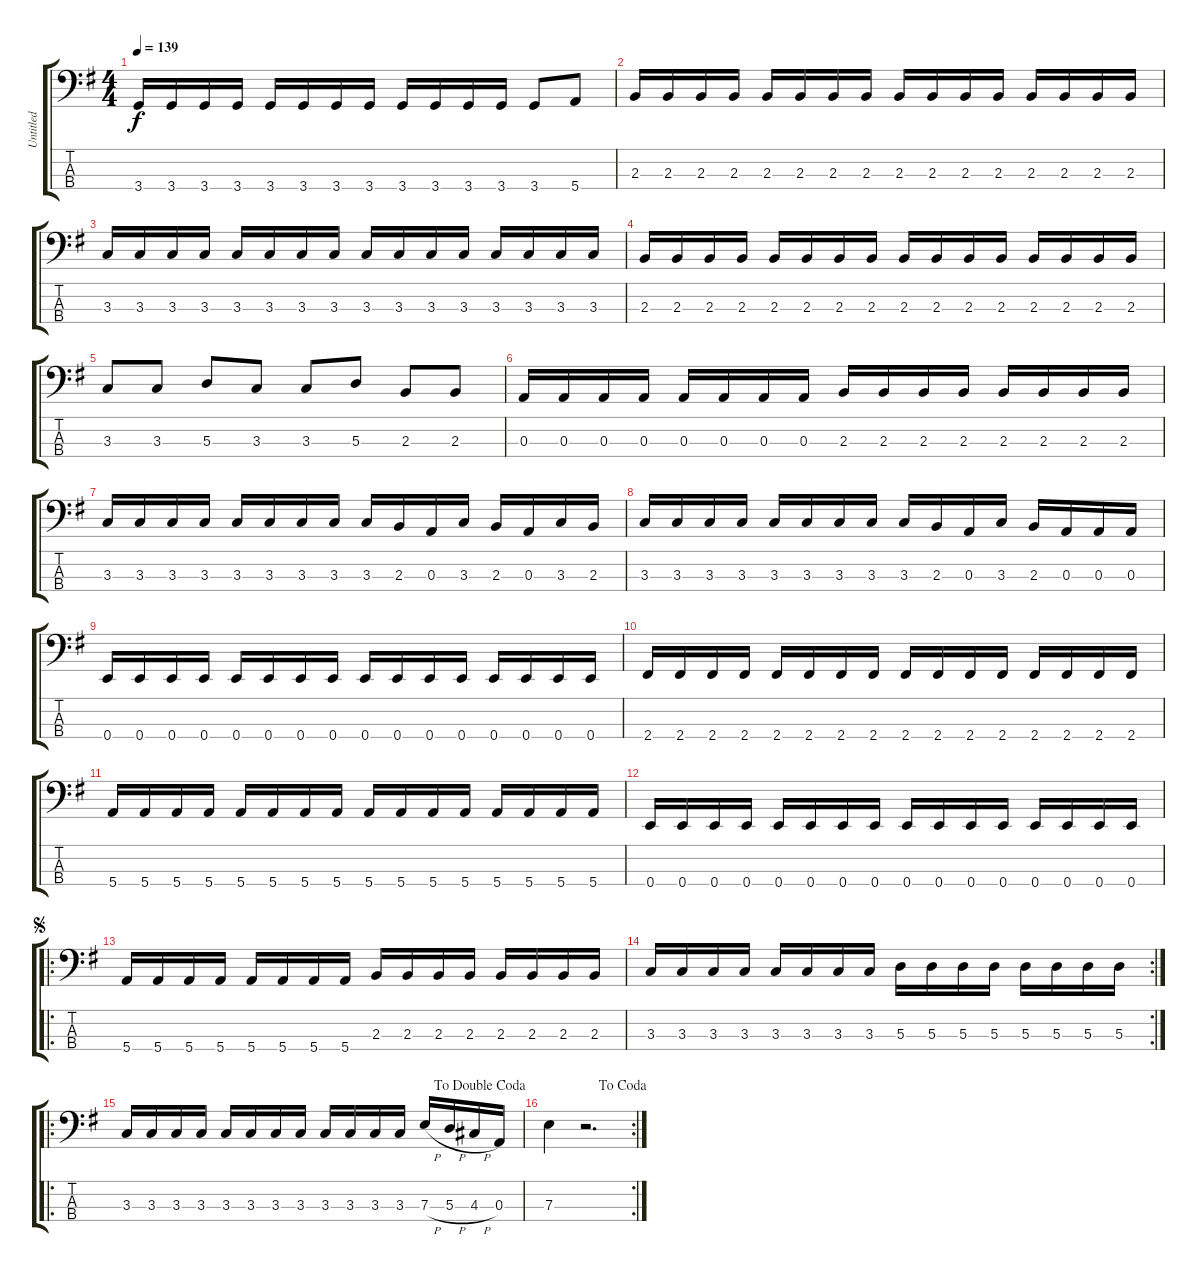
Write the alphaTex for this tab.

\track ("Untitled" "Untitled") {instrument electricbassfinger}
\staff {score tabs}
\tuning (G2 D2 A1 E1) {hide}
\ts (4 4)
\tempo 139
\clef f4
\ks g
3.4.16{dy f} 3.4.16 3.4.16 3.4.16 3.4.16 3.4.16 3.4.16 3.4.16 3.4.16 3.4.16 3.4.16 3.4.16 3.4.8 5.4.8 |
2.3.16 2.3.16 2.3.16 2.3.16 2.3.16 2.3.16 2.3.16 2.3.16 2.3.16 2.3.16 2.3.16 2.3.16 2.3.16 2.3.16 2.3.16 2.3.16 |
3.3.16 3.3.16 3.3.16 3.3.16 3.3.16 3.3.16 3.3.16 3.3.16 3.3.16 3.3.16 3.3.16 3.3.16 3.3.16 3.3.16 3.3.16 3.3.16 |
2.3.16 2.3.16 2.3.16 2.3.16 2.3.16 2.3.16 2.3.16 2.3.16 2.3.16 2.3.16 2.3.16 2.3.16 2.3.16 2.3.16 2.3.16 2.3.16 |
3.3.8 3.3.8 5.3.8 3.3.8 3.3.8 5.3.8 2.3.8 2.3.8 |
0.3.16 0.3.16 0.3.16 0.3.16 0.3.16 0.3.16 0.3.16 0.3.16 2.3.16 2.3.16 2.3.16 2.3.16 2.3.16 2.3.16 2.3.16 2.3.16 |
3.3.16 3.3.16 3.3.16 3.3.16 3.3.16 3.3.16 3.3.16 3.3.16 3.3.16 2.3.16 0.3.16 3.3.16 2.3.16 0.3.16 3.3.16 2.3.16 |
3.3.16 3.3.16 3.3.16 3.3.16 3.3.16 3.3.16 3.3.16 3.3.16 3.3.16 2.3.16 0.3.16 3.3.16 2.3.16 0.3.16 0.3.16 0.3.16 |
0.4.16 0.4.16 0.4.16 0.4.16 0.4.16 0.4.16 0.4.16 0.4.16 0.4.16 0.4.16 0.4.16 0.4.16 0.4.16 0.4.16 0.4.16 0.4.16 |
2.4.16 2.4.16 2.4.16 2.4.16 2.4.16 2.4.16 2.4.16 2.4.16 2.4.16 2.4.16 2.4.16 2.4.16 2.4.16 2.4.16 2.4.16 2.4.16 |
5.4.16 5.4.16 5.4.16 5.4.16 5.4.16 5.4.16 5.4.16 5.4.16 5.4.16 5.4.16 5.4.16 5.4.16 5.4.16 5.4.16 5.4.16 5.4.16 |
0.4.16 0.4.16 0.4.16 0.4.16 0.4.16 0.4.16 0.4.16 0.4.16 0.4.16 0.4.16 0.4.16 0.4.16 0.4.16 0.4.16 0.4.16 0.4.16 |
\ro
\jump segno
5.4.16 5.4.16 5.4.16 5.4.16 5.4.16 5.4.16 5.4.16 5.4.16 2.3.16 2.3.16 2.3.16 2.3.16 2.3.16 2.3.16 2.3.16 2.3.16 |
\rc 2
3.3.16 3.3.16 3.3.16 3.3.16 3.3.16 3.3.16 3.3.16 3.3.16 5.3.16 5.3.16 5.3.16 5.3.16 5.3.16 5.3.16 5.3.16 5.3.16 |
\ro
\jump dadoublecoda
3.3.16 3.3.16 3.3.16 3.3.16 3.3.16 3.3.16 3.3.16 3.3.16 3.3.16 3.3.16 3.3.16 3.3.16 7.3{h}.16 5.3{h}.16 4.3{h}.16 0.3.16 |
\rc 2
\jump dacoda
7.3.4 r.2{d}
